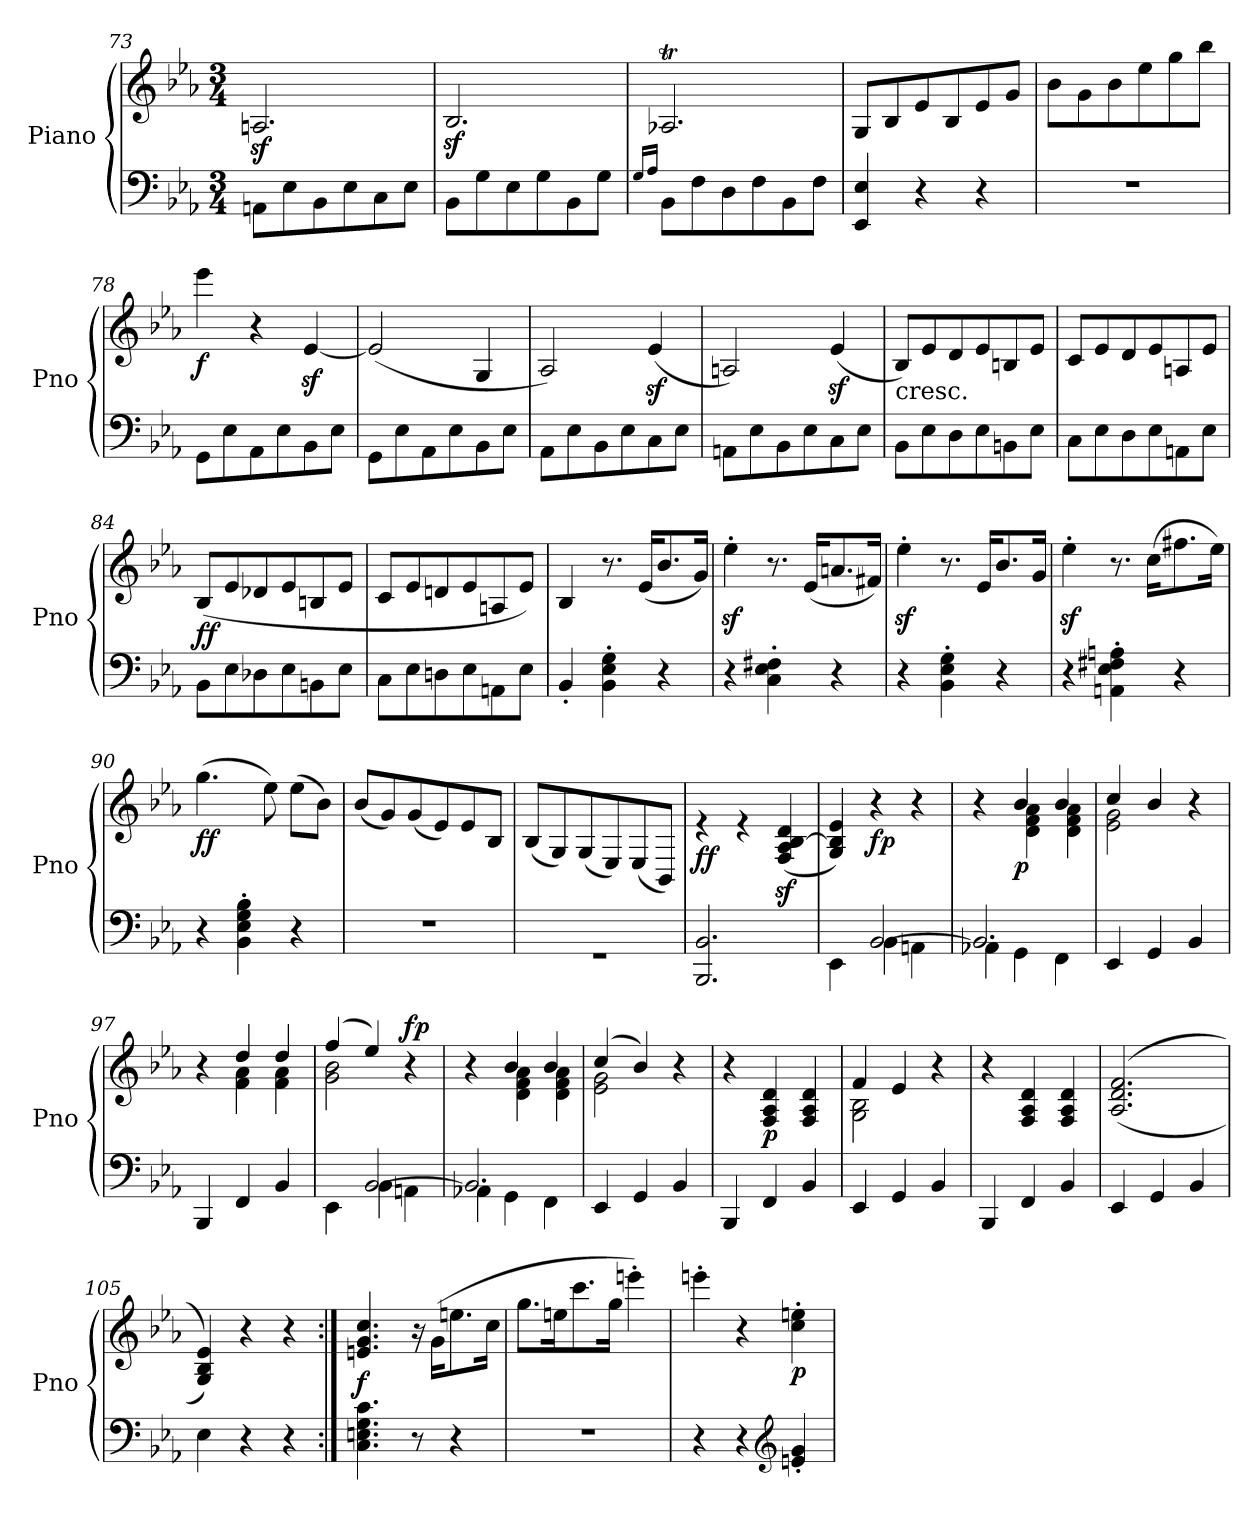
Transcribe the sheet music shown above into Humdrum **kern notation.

**kern	**kern	**dynam
*part1	*part1	*part1
*staff2	*staff1	*staff1/2
*I"Piano	*	*
*I'Pno	*	*
*clefF4	*clefG2	*
*k[b-e-a-]	*k[b-e-a-]	*
*c:	*c:	*
*M3/4	*M3/4	*
=73	=73	=73
8AAn\L	2.Anz</	.
8E-\	.	.
8BB-\	.	.
8E-\	.	.
8C\	.	.
8E-\J	.	.
!!LO:LB:g=z
=74	=74	=74
8BB-\L	2.B-z</	.
8G\	.	.
8E-\	.	.
8G\	.	.
8BB-\	.	.
8G\J	.	.
=75	=75	=75
16qG/LL	.	.
16qA-/JJ	.	.
8BB-\L	2.A-XT/	.
8F\	.	.
8D\	.	.
8F\	.	.
8BB-\	.	.
8F\J	.	.
=76	=76	=76
4EE-/ 4E-/	8G/L	.
.	8B-/	.
4r	8e-/	.
.	8B-/	.
4r	8e-/	.
.	8g/J	.
=77	=77	=77
2.r	8b-\L	.
.	8g\	.
.	8b-\	.
.	8ee-\	.
.	8gg\	.
.	8bb-\J	.
=78	=78	=78
!	!	!LO:DY:b
8GG\L	4eee-\	f
8E-\	.	.
8AA-\	4r	.
8E-\	.	.
8BB-\	[4e-z</	.
8E-\J	.	.
=79	=79	=79
8GG\L	(<2e-/]	.
8E-\	.	.
8AA-\	.	.
8E-\	.	.
8BB-\	4G/	.
8E-\J	.	.
=80	=80	=80
8AA-\L	2A-/)	.
8E-\	.	.
8BB-\	.	.
8E-\	.	.
8C\	(<4e-z</	.
8E-\J	.	.
!!LO:LB:g=z
=81	=81	=81
8AAn\L	2An/)	.
8E-\	.	.
8BB-\	.	.
8E-\	.	.
8C\	(<4e-z</	.
8E-\J	.	.
=82	=82	=82
!	!LO:TX:b:t=cresc.	!
8BB-\L	8B-/L)	.
8E-\	8e-/	.
8D\	8d/	.
8E-\	8e-/	.
8BBn\	8Bn/	.
8E-\J	8e-/J	.
=83	=83	=83
8C\L	8c/L	.
8E-\	8e-/	.
8D\	8d/	.
8E-\	8e-/	.
8AAn\	8An/	.
8E-\J	8e-/J	.
=84	=84	=84
!	!	!LO:DY:b
8BB-\L	(>8B-/L	ff
8E-\	8e-/	.
8D-X\	8d-X/	.
8E-\	8e-/	.
8BBn\	8Bn/	.
8E-\J	8e-/J	.
=85	=85	=85
8C\L	8c/L	.
8E-\	8e-/	.
8Dn\	8dn/	.
8E-\	8e-/	.
8AAn\	8An/	.
8E-\J	8e-/J)	.
=86	=86	=86
4BB-'/	4B-/	.
4BB-\' 4E-\' 4G\'	8.r	.
.	(<16e-/KL	.
4r	8.b-/	.
.	16g/Jk)	.
!!LO:PB:g=z
=87	=87	=87
4r	4ee-z<'\	.
4C\' 4E-\' 4F#X\'	8.r	.
.	(<16e-/KL	.
4r	8.an/	.
.	16f#X/Jk)	.
=88	=88	=88
4r	4ee-z<'\	.
4BB-\' 4E-\' 4G\'	8.r	.
.	16e-/KL	.
4r	8.b-/	.
.	16g/Jk	.
=89	=89	=89
4r	4ee-z<'\	.
4AAn\' 4E-\' 4F#X\' 4An\'	8.r	.
.	(>16cc\KL	.
4r	8.ff#X\	.
.	16ee-\Jk)	.
=90	=90	=90
!	!	!LO:DY:b
4r	(>4.gg\	ff
4BB-\' 4E-\' 4G\' 4B-\'	.	.
.	8ee-\)	.
4r	(>8ee-\L	.
.	8b-\J)	.
=91	=91	=91
2.r	(<8b-/L	.
.	8g/)	.
.	(<8g/	.
.	8e-/)	.
.	8e-/	.
.	8B-/J	.
=92	=92	=92
2.rGG	(<8B-/L	.
.	8G/)	.
.	(<8G/	.
.	8E-/)	.
.	(<8E-/	.
.	8BB-/J)	.
!!LO:LB:g=z
=93	=93	=93
!	!	!LO:DY:b
2.BBB-/ 2.BB-/	4re	ff
.	4re	.
.	(>4F/z< 4A-/z< [4B-/z< 4d/z<	.
=94	=94	=94
*^	*	*
4ryy	4EE-\	4G/ 4B-/] 4e-/)	.
!	!	!	!LO:DY:b
[2BB-/	4BB-\	4r	fp
.	4AAn\	4r	.
=95	=95	=95	=95
*	*	*^	*
2.BB-/]	4AA-X\	4r	4ryy	.
!	!	!	!	!LO:DY:b
.	4GG\	4b-/	4d\ 4f\ 4a-\	p
.	4FF\	4b-/	4d\ 4f\ 4a-\	.
*v	*v	*	*	*
=96	=96	=96	=96
4EE-/	4cc/	2e-\ 2g\	.
4GG/	4b-/	.	.
4BB-/	4r	4ryy	.
=97	=97	=97	=97
4BBB-/	4r	4ryy	.
4FF/	4dd/	4f\ 4a-\	.
4BB-/	4dd/	4f\ 4a-\	.
=98	=98	=98	=98
*^	*	*	*
4ryy	4EE-\	(>4ff/	2g\ 2b-\	.
[2BB-/	4BB-\	4ee-/)	.	.
!	!	!	!	!LO:DY:a
.	4AAn\	4r	4ryy	fp
=99	=99	=99	=99	=99
2.BB-/]	4AA-X\	4r	4ryy	.
.	4GG\	4b-/	4d\ 4f\ 4a-\	.
.	4FF\	4b-/	4d\ 4f\ 4a-\	.
*v	*v	*	*	*
=100	=100	=100	=100
4EE-/	(>4cc/	2e-\ 2g\	.
4GG/	4b-/)	.	.
4BB-/	4r	4ryy	.
*	*v	*v	*
!!LO:LB:g=z
=101	=101	=101
4BBB-/	4r	.
!	!	!LO:DY:b
4FF/	4F/ 4A-/ 4d/	p
4BB-/	4F/ 4A-/ 4d/	.
=102	=102	=102
*	*^	*
4EE-/	4f/	2G\ 2B-\	.
4GG/	4e-/	.	.
4BB-/	4r	4ryy	.
*	*v	*v	*
=103	=103	=103
4BBB-/	4r	.
4FF/	4F/ 4A-/ 4d/	.
4BB-/	4F/ 4A-/ 4d/	.
=104	=104	=104
4EE-/	(<(<2.A-/ 2.d/ 2.f/	.
4GG/	.	.
4BB-/	.	.
=105	=105	=105
4E-\	4G/ 4B-/ 4e-/))	.
4r	4r	.
4r	4r	.
=106:|!	=106:|!	=106:|!
!	!	!LO:DY:b
4.C\ 4.En\ 4.G\ 4.c\	4.en/ 4.g/ 4.cc/	f
8r	16r	.
.	(>16g\KL	.
4r	8.een\	.
.	16cc\Jk	.
=107	=107	=107
2.r	8.gg\L	.
.	16een\K	.
.	8.ccc\	.
.	16gg\Jk	.
.	4eeen'\)	.
=108	=108	=108
4r	4eeen'\	.
4r	4r	.
*clefG2	*	*
!	!	!LO:DY:b
4en/' 4g/'	4cc\' 4een\'	p
=	=	=
*-	*-	*-
